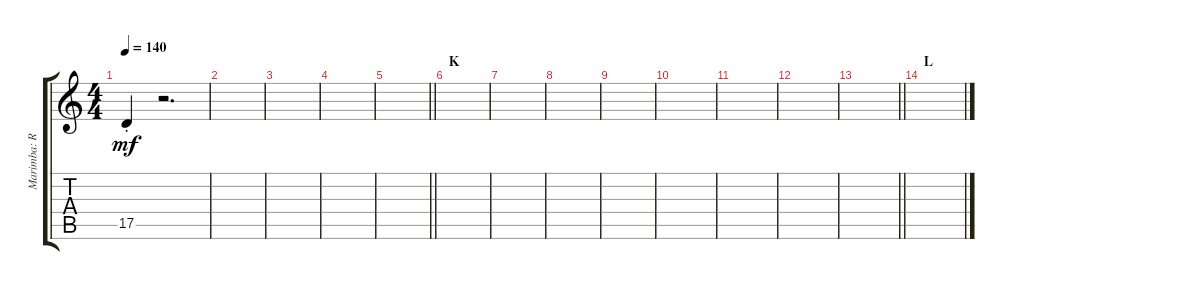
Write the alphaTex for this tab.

\track ("Marimba: Ray Cooper" "Marimba: R") {instrument marimba}
\staff {score tabs}
\tuning (E4 B3 G3 D3 A2 E2) {hide}
\ts (4 4)
\tempo 140
\clef g2
\ks c
17.5{st}.4{dy mf} r.2{d} |
|
|
|
\barLineRight lightlight
|
\section ("" "K")
|
|
|
|
|
|
|
\barLineRight lightlight
|
\section ("" "L")
